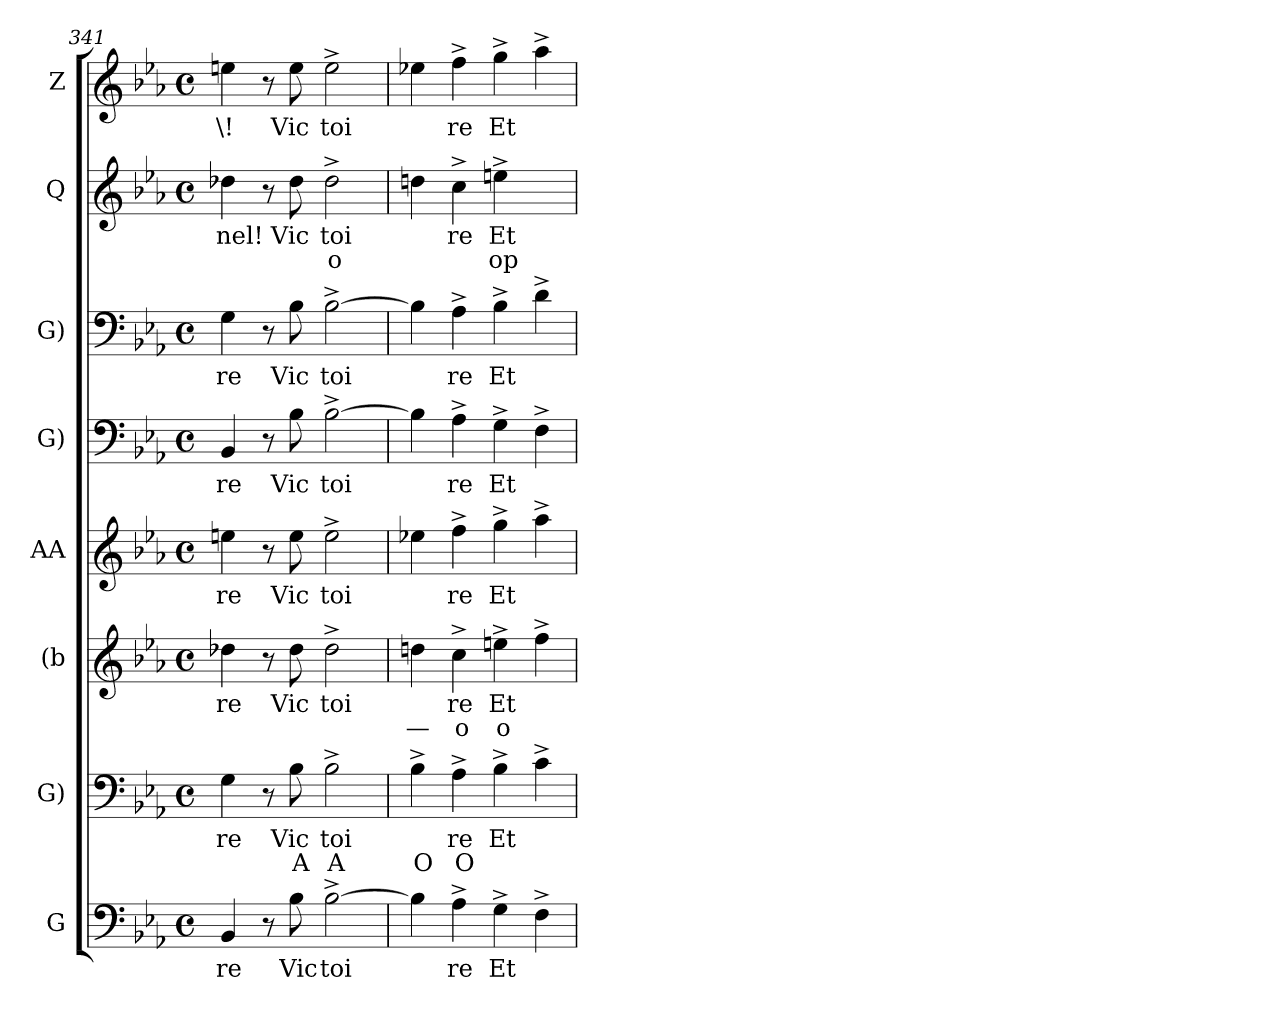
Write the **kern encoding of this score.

**kern	**text	**kern	**text	**text	**kern	**text	**text	**kern	**text	**kern	**text	**kern	**text	**kern	**text	**text	**kern	**text
*part8	*part8	*part7	*part7	*part7	*part6	*part6	*part6	*part5	*part5	*part4	*part4	*part3	*part3	*part2	*part2	*part2	*part1	*part1
*staff8	*staff8	*staff7	*staff7	*staff7	*staff6	*staff6	*staff6	*staff5	*staff5	*staff4	*staff4	*staff3	*staff3	*staff2	*staff2	*staff2	*staff1	*staff1
*I"G	*	*I"G)	*	*	*I"(b	*	*	*I"AA	*	*I"G)	*	*I"G)	*	*I"Q	*	*	*I"Z	*
*clefF4	*	*clefF4	*	*	*clefG2	*	*	*clefG2	*	*clefF4	*	*clefF4	*	*clefG2	*	*	*clefG2	*
*k[b-e-a-]	*	*k[b-e-a-]	*	*	*k[b-e-a-]	*	*	*k[b-e-a-]	*	*k[b-e-a-]	*	*k[b-e-a-]	*	*k[b-e-a-]	*	*	*k[b-e-a-]	*
*M4/4	*	*M4/4	*	*	*M4/4	*	*	*M4/4	*	*M4/4	*	*M4/4	*	*M4/4	*	*	*M4/4	*
*met(c)	*	*met(c)	*	*	*met(c)	*	*	*met(c)	*	*met(c)	*	*met(c)	*	*met(c)	*	*	*met(c)	*
=341	=341	=341	=341	=341	=341	=341	=341	=341	=341	=341	=341	=341	=341	=341	=341	=341	=341	=341
4BB-i/	re	4Gi\	re	.	4dd-Xi\	re	.	4eeni\	re	4BB-i/	re	4Gi\	re	4dd-Xi\	nel!	.	4eeni\	\!
8r	.	8r	.	.	8r	.	.	8r	.	8r	.	8r	.	8r	.	.	8r	.
8B-i\	Vic	8B-i\	Vic	A	8dd-i\	Vic	.	8eei\	Vic	8B-i\	Vic	8B-i\	Vic	8dd-i\	Vic	.	8eei\	Vic
[2B-^>i\	toi	2B-^<i\	toi	A	2dd-^>i\	toi	.	2ee^>i\	toi	[2B-^>i\	toi	[2B-^>i\	toi	2dd-^>i\	toi	o	2ee^>i\	toi
=342	=342	=342	=342	=342	=342	=342	=342	=342	=342	=342	=342	=342	=342	=342	=342	=342	=342	=342
4B-i\]	--	4B-^<i\	.	O	4ddni\	--	—	4ee-Xi\	.	4B-i\]	.	4B-i\]	.	4ddni\	.	.	4ee-Xi\	.
4A-^>i\	re	4A-^<i\	re	O	4cc^>i\	re	o	4ff^>i\	re	4A-^>i\	re	4A-^<i\	re	4cc^>i\	re	.	4ff^>i\	re
4G^>i\	Et	4B-^<i\	Et	.	4een^>^>i\	Et	o	4gg^>i\	Et	4G^>i\	Et	4B-^<i\	Et	4een^>^>i\	Et	op	4gg^>^>i\	Et
4F^>i\	.	4c^<i\	.	.	4ff^>i\	.	.	4aa-^>i\	.	4F^>i\	.	4d^<i\	.	4ryy	.	.	4aa-^>i\	.
=	=	=	=	=	=	=	=	=	=	=	=	=	=	=	=	=	=	=
*-	*-	*-	*-	*-	*-	*-	*-	*-	*-	*-	*-	*-	*-	*-	*-	*-	*-	*-
